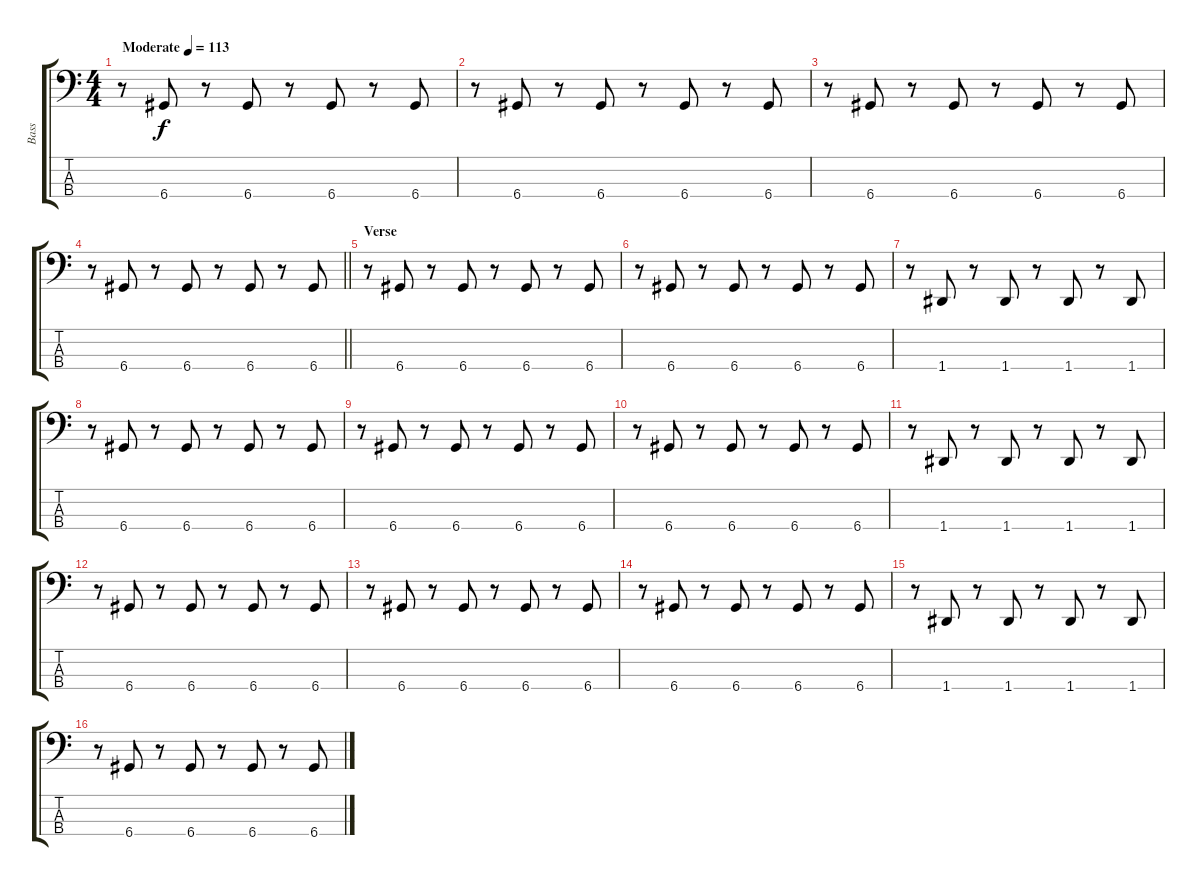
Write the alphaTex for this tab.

\track ("Bass" "Bass") {instrument synthbass2}
\staff {score tabs}
\tuning (G2 D2 A1 D1) {hide}
\ts (4 4)
\tempo (113 "Moderate")
\clef f4
\ks c
r.8{dy f instrument synthbass2} 6.4.8 r.8 6.4.8 r.8 6.4.8 r.8 6.4.8 |
r.8 6.4.8 r.8 6.4.8 r.8 6.4.8 r.8 6.4.8 |
r.8 6.4.8 r.8 6.4.8 r.8 6.4.8 r.8 6.4.8 |
\barLineRight lightlight
r.8 6.4.8 r.8 6.4.8 r.8 6.4.8 r.8 6.4.8 |
\section ("" "Verse")
r.8 6.4.8 r.8 6.4.8 r.8 6.4.8 r.8 6.4.8 |
r.8 6.4.8 r.8 6.4.8 r.8 6.4.8 r.8 6.4.8 |
r.8 1.4.8 r.8 1.4.8 r.8 1.4.8 r.8 1.4.8 |
r.8 6.4.8 r.8 6.4.8 r.8 6.4.8 r.8 6.4.8 |
r.8 6.4.8 r.8 6.4.8 r.8 6.4.8 r.8 6.4.8 |
r.8 6.4.8 r.8 6.4.8 r.8 6.4.8 r.8 6.4.8 |
r.8 1.4.8 r.8 1.4.8 r.8 1.4.8 r.8 1.4.8 |
r.8 6.4.8 r.8 6.4.8 r.8 6.4.8 r.8 6.4.8 |
r.8 6.4.8 r.8 6.4.8 r.8 6.4.8 r.8 6.4.8 |
r.8 6.4.8 r.8 6.4.8 r.8 6.4.8 r.8 6.4.8 |
r.8 1.4.8 r.8 1.4.8 r.8 1.4.8 r.8 1.4.8 |
r.8 6.4.8 r.8 6.4.8 r.8 6.4.8 r.8 6.4.8
